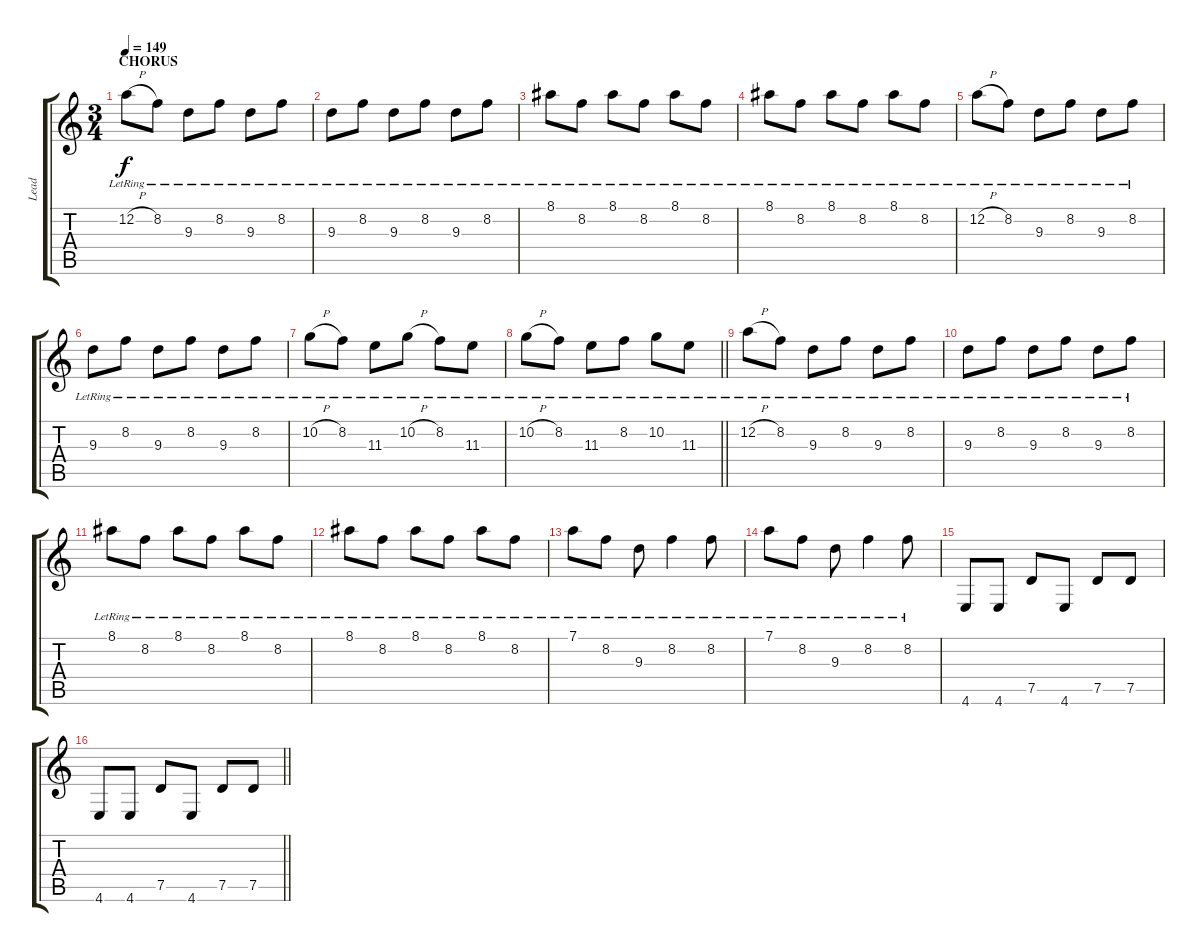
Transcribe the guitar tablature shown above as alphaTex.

\track ("Lead" "Lead") {instrument distortionguitar}
\staff {score tabs}
\tuning (D4 A3 F3 C3 G2 C2) {hide}
\ts (3 4)
\section ("" "CHORUS")
\tempo 149
\clef g2
\ks c
12.2{h lr}.8{dy f} 8.2{lr}.8 9.3{lr}.8 8.2{lr}.8 9.3{lr}.8 8.2{lr}.8 |
9.3{lr}.8 8.2{lr}.8 9.3{lr}.8 8.2{lr}.8 9.3{lr}.8 8.2{lr}.8 |
8.1{lr}.8 8.2{lr}.8 8.1{lr}.8 8.2{lr}.8 8.1{lr}.8 8.2{lr}.8 |
8.1{lr}.8 8.2{lr}.8 8.1{lr}.8 8.2{lr}.8 8.1{lr}.8 8.2{lr}.8 |
12.2{h lr}.8 8.2{lr}.8 9.3{lr}.8 8.2{lr}.8 9.3{lr}.8 8.2{lr}.8 |
9.3{lr}.8 8.2{lr}.8 9.3{lr}.8 8.2{lr}.8 9.3{lr}.8 8.2{lr}.8 |
10.2{h lr}.8 8.2{lr}.8 11.3{lr}.8 10.2{h lr}.8 8.2{lr}.8 11.3{lr}.8 |
\barLineRight lightlight
10.2{h lr}.8 8.2{lr}.8 11.3{lr}.8 8.2{lr}.8 10.2{lr}.8 11.3{lr}.8 |
\section ("" "")
12.2{h lr}.8 8.2{lr}.8 9.3{lr}.8 8.2{lr}.8 9.3{lr}.8 8.2{lr}.8 |
9.3{lr}.8 8.2{lr}.8 9.3{lr}.8 8.2{lr}.8 9.3{lr}.8 8.2{lr}.8 |
8.1{lr}.8 8.2{lr}.8 8.1{lr}.8 8.2{lr}.8 8.1{lr}.8 8.2{lr}.8 |
8.1{lr}.8 8.2{lr}.8 8.1{lr}.8 8.2{lr}.8 8.1{lr}.8 8.2{lr}.8 |
7.1{lr}.8 8.2{lr}.8 9.3{lr}.8 8.2{lr}.4 8.2{lr}.8 |
7.1{lr}.8 8.2{lr}.8 9.3{lr}.8 8.2{lr}.4 8.2{lr}.8 |
4.6.8 4.6.8 7.5.8 4.6.8 7.5.8 7.5.8 |
\barLineRight lightlight
4.6.8 4.6.8 7.5.8 4.6.8 7.5.8 7.5.8
